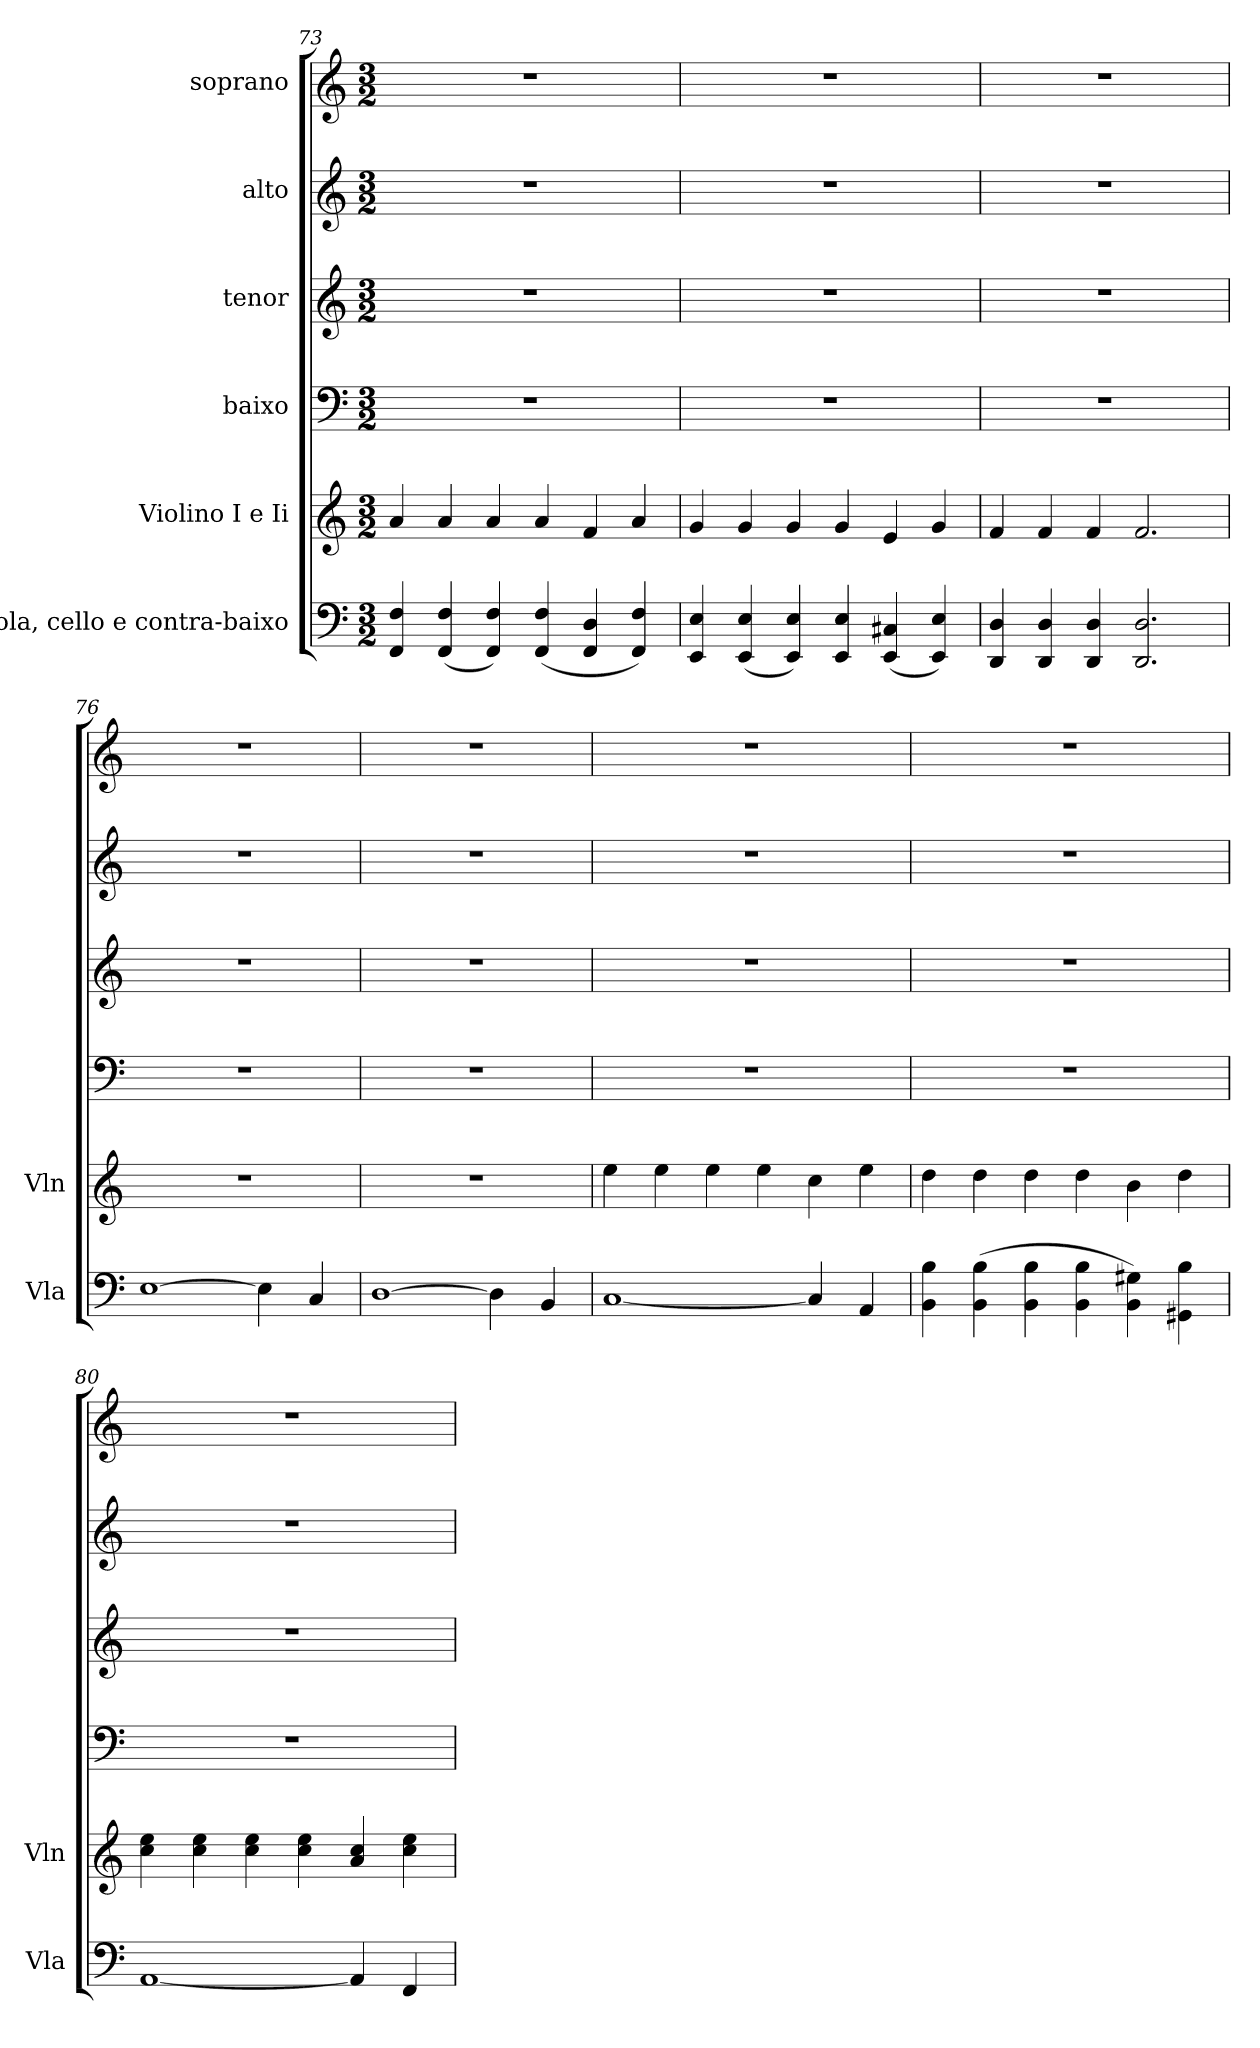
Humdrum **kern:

**kern	**kern	**kern	**kern	**kern	**kern
*part6	*part5	*part4	*part3	*part2	*part1
*staff6	*staff5	*staff4	*staff3	*staff2	*staff1
*I"Viola, cello e contra-baixo	*I"Violino I e Ii	*I"baixo	*I"tenor	*I"alto	*I"soprano
*I'Vla	*I'Vln	*	*	*	*
*clefF4	*clefG2	*clefF4	*clefG2	*clefG2	*clefG2
*k[]	*k[]	*k[]	*k[]	*k[]	*k[]
*C:	*C:	*C:	*C:	*C:	*C:
*M3/2	*M3/2	*M3/2	*M3/2	*M3/2	*M3/2
=73	=73	=73	=73	=73	=73
4FF/ 4F/	4a/	1.r	1.r	1.r	1.r
(4FF/ 4F/	4a/	.	.	.	.
4FF/ 4F/)	4a/	.	.	.	.
(4FF/ 4F/	4a/	.	.	.	.
4FF/ 4D/	4f/	.	.	.	.
4FF/ 4F/)	4a/	.	.	.	.
=74	=74	=74	=74	=74	=74
4EE/ 4E/	4g/	1.r	1.r	1.r	1.r
(4EE/ 4E/	4g/	.	.	.	.
4EE/ 4E/)	4g/	.	.	.	.
4EE/ 4E/	4g/	.	.	.	.
(4EE/ 4C#X/	4e/	.	.	.	.
4EE/ 4E/)	4g/	.	.	.	.
!!LO:LB:g=z
=75	=75	=75	=75	=75	=75
4DD/ 4D/	4f/	1.r	1.r	1.r	1.r
4DD/ 4D/	4f/	.	.	.	.
4DD/ 4D/	4f/	.	.	.	.
2.DD/ 2.D/	2.f/	.	.	.	.
=76	=76	=76	=76	=76	=76
[>1E	1.r	1.r	1.r	1.r	1.r
4E\]	.	.	.	.	.
4C/	.	.	.	.	.
=77	=77	=77	=77	=77	=77
[>1D	1.r	1.r	1.r	1.r	1.r
4D\]	.	.	.	.	.
4BB/	.	.	.	.	.
=78	=78	=78	=78	=78	=78
[>1C	4ee\	1.r	1.r	1.r	1.r
.	4ee\	.	.	.	.
.	4ee\	.	.	.	.
.	4ee\	.	.	.	.
4C/]	4cc\	.	.	.	.
4AA/	4ee\	.	.	.	.
!!LO:PB:g=z
=79	=79	=79	=79	=79	=79
4BB\ 4B\	4dd\	1.r	1.r	1.r	1.r
(>4BB\ 4B\	4dd\	.	.	.	.
4BB\ 4B\	4dd\	.	.	.	.
4BB\ 4B\	4dd\	.	.	.	.
4BB\ 4G#X\)	4b\	.	.	.	.
4GG#X\ 4B\	4dd\	.	.	.	.
=80	=80	=80	=80	=80	=80
[>1AA	4cc\ 4ee\	1.r	1.r	1.r	1.r
.	4cc\ 4ee\	.	.	.	.
.	4cc\ 4ee\	.	.	.	.
.	4cc\ 4ee\	.	.	.	.
4AA/]	4a/ 4cc/	.	.	.	.
4FF/	4cc\ 4ee\	.	.	.	.
=	=	=	=	=	=
*-	*-	*-	*-	*-	*-
